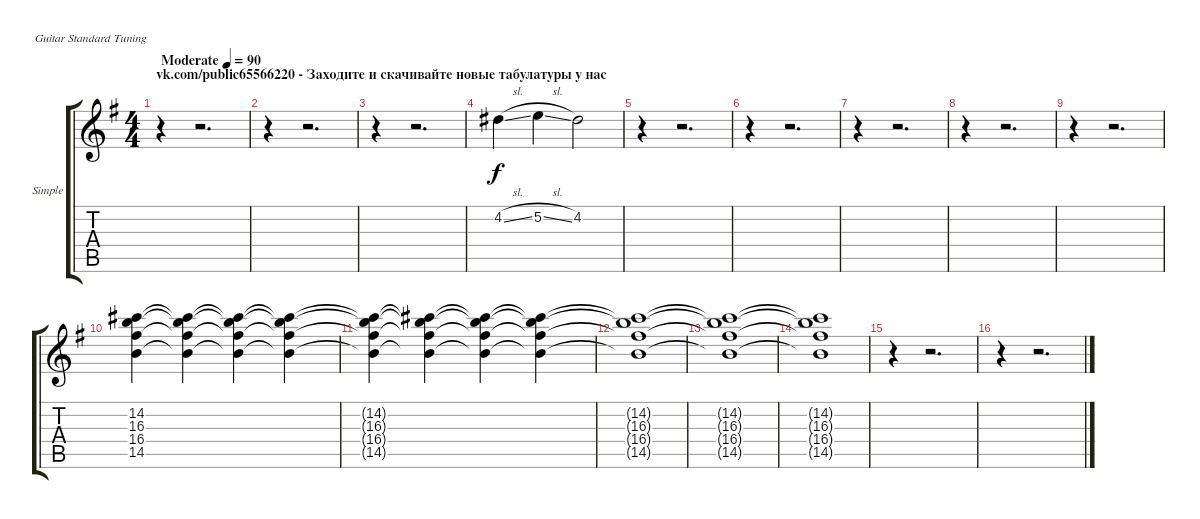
\bracketExtendMode groupsimilarinstruments
\firstSystemTrackNameOrientation horizontal
\otherSystemsTrackNameOrientation horizontal
\track ("Simple" "Simple") {instrument fx6goblins}
\staff {score tabs}
\tuning (E4 B3 G3 D3 A2 E2)
\displaytranspose 12
\ts (4 4)
\beaming (8 2 2 2 2)
\section ("" "vk.com/public65566220 - Заходите и скачивайте новые табулатуры у нас")
\tempo (90 "Moderate")
\clef g2
\ks eminor
r.4{dy f instrument fx6goblins} r.2{d} |
r.4 r.2{d} |
r.4 r.2{d} |
4.2{sl}.4 5.2{sl}.4 4.2.2 |
r.4 r.2{d} |
r.4 r.2{d} |
r.4 r.2{d} |
r.4 r.2{d} |
r.4 r.2{d} |
(14.2 16.3 16.4 14.5).4 (14.2{t} 16.3{t} 16.4{t} 14.5{t}).4 (14.2{t} 16.4{t} 14.5{t} 16.3{t}).4 (14.2{t} 16.4{t} 14.5{t} 16.3{t}).4 |
(14.2{t} 16.4{t} 14.5{t} 16.3{t}).4 (14.2{t} 16.4{t} 14.5{t} 16.3{t}).4 (14.2{t} 16.4{t} 14.5{t} 16.3{t}).4 (14.2{t} 16.3{t} 16.4{t} 14.5{t}).4 |
(14.2{t} 16.3{t} 16.4{t} 14.5{t}).1 |
(14.2{t} 16.3{t} 16.4{t} 14.5{t}).1 |
(14.2{t} 16.3{t} 16.4{t} 14.5{t}).1 |
r.4 r.2{d} |
r.4 r.2{d}
